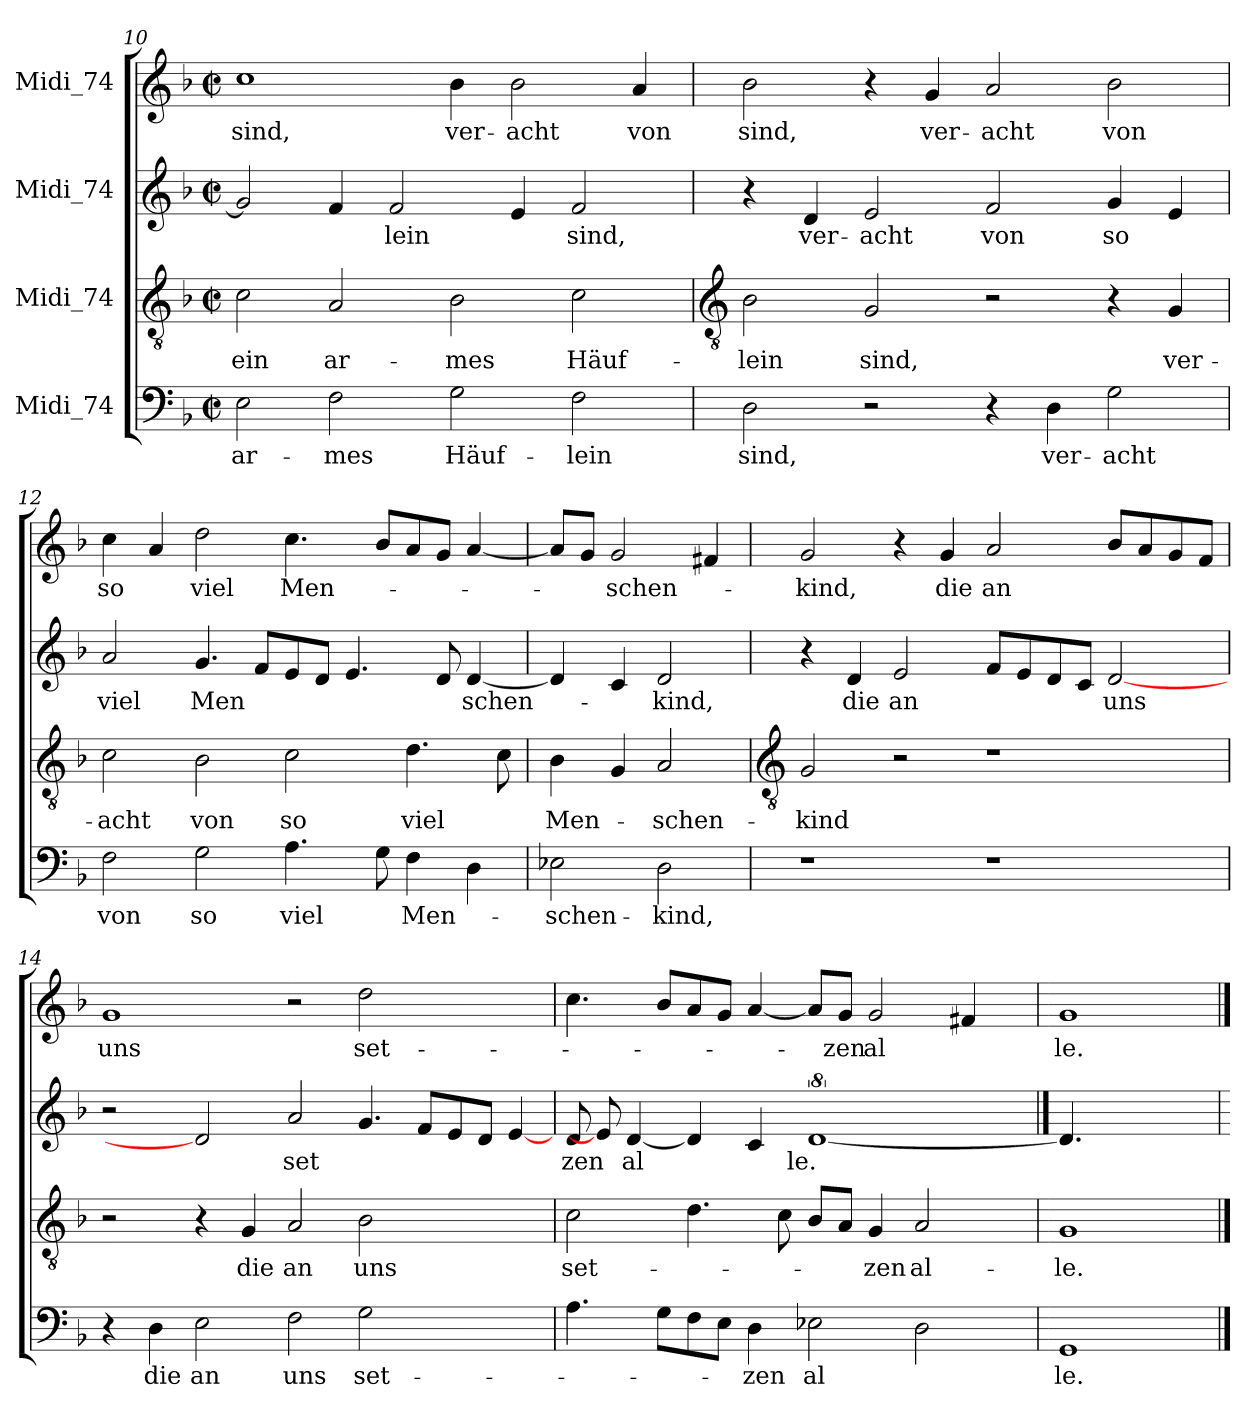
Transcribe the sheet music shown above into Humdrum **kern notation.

**kern	**text	**kern	**text	**kern	**text	**kern	**text
*part4	*part4	*part3	*part3	*part2	*part2	*part1	*part1
*staff4	*staff4	*staff3	*staff3	*staff2	*staff2	*staff1	*staff1
*I"Midi_74	*	*I"Midi_74	*	*I"Midi_74	*	*I"Midi_74	*
*clefF4	*	*clefGv2	*	*clefG2	*	*clefG2	*
*k[b-]	*	*k[b-]	*	*k[b-]	*	*k[b-]	*
*F:	*	*F:	*	*F:	*	*F:	*
*M4/2	*	*M4/2	*	*M4/2	*	*M4/2	*
*met(c|)	*	*met(c|)	*	*met(c|)	*	*met(c|)	*
=10	=10	=10	=10	=10	=10	=10	=10
!	!LO:LY:b	!	!LO:LY:b	!	!	!	!LO:LY:b
2E	ar-	2c	ein	2g]	.	1cc	sind,
!	!LO:LY:b	!	!LO:LY:b	!	!	!	!
2F	-mes	2A	ar-	4f	.	.	.
!	!	!	!	!	!LO:LY:b	!	!
.	.	.	.	2f	-lein	.	.
!	!LO:LY:b	!	!LO:LY:b	!	!	!	!LO:LY:b
2G	Häuf-	2B-	-mes	.	.	4b-	ver-
!	!	!	!	!	!	!	!LO:LY:b
.	.	.	.	4e	.	2b-	-acht
!	!LO:LY:b	!	!LO:LY:b	!	!LO:LY:b	!	!
2F	-lein	2c	Häuf-	2f	sind,	.	.
!	!	!	!	!	!	!	!LO:LY:b
.	.	.	.	.	.	4a	von
!!LO:LB:g=z
=11	=11	=11	=11	=11	=11	=11	=11
*	*	*clefGv2	*	*	*	*	*
!	!LO:LY:b	!	!LO:LY:b	!	!	!	!LO:LY:b
2D	sind,	2B-	-lein	4r	.	2b-	sind,
!	!	!	!	!	!LO:LY:b	!	!
.	.	.	.	4d	ver-	.	.
!	!	!	!LO:LY:b	!	!LO:LY:b	!	!
2r	.	2G	sind,	2e	-acht	4r	.
!	!	!	!	!	!	!	!LO:LY:b
.	.	.	.	.	.	4g	ver-
!	!	!	!	!	!LO:LY:b	!	!LO:LY:b
4r	.	2r	.	2f	von	2a	-acht
!	!LO:LY:b	!	!	!	!	!	!
4D	ver-	.	.	.	.	.	.
!	!LO:LY:b	!	!	!	!LO:LY:b	!	!LO:LY:b
2G	-acht	4r	.	4g	so	2b-	von
!	!	!	!LO:LY:b	!	!	!	!
.	.	4G	ver-	4e	.	.	.
=12	=12	=12	=12	=12	=12	=12	=12
!	!LO:LY:b	!	!LO:LY:b	!	!LO:LY:b	!	!LO:LY:b
2F	von	2c	-acht	2a	viel	4cc	so
.	.	.	.	.	.	4a	.
!	!LO:LY:b	!	!LO:LY:b	!	!LO:LY:b	!	!LO:LY:b
2G	so	2B-	von	4.g	Men	2dd	viel
.	.	.	.	8fL	.	.	.
!	!LO:LY:b	!	!LO:LY:b	!	!	!	!LO:LY:b
4.A	viel	2c	so	8e	.	4.cc	Men-
.	.	.	.	8dJ	.	.	.
.	.	.	.	4.e	.	.	.
8G	.	.	.	.	.	8b-L	.
!	!LO:LY:b	!	!LO:LY:b	!	!	!	!
4F	Men-	4.d	viel	.	.	8a	.
.	.	.	.	8d	.	8gJ	.
!	!	!	!	!	!LO:LY:b	!	!
4D	.	.	.	[4d	schen-	[4a	.
.	.	8c	.	.	.	.	.
=13	=13	=13	=13	=13	=13	=13	=13
!	!LO:LY:b	!	!LO:LY:b	!	!	!	!
2E-X	-schen-	4B-	Men-	4d]	.	8aL]	.
.	.	.	.	.	.	8gJ	.
!	!	!	!	!	!	!	!LO:LY:b
.	.	4G	.	4c	.	2g	-schen-
!	!LO:LY:b	!	!LO:LY:b	!	!LO:LY:b	!	!
2D	-kind,	2A	-schen-	2d	-kind,	.	.
.	.	.	.	.	.	4f#X	.
!!LO:LB:g=z
=14	=14	=14	=14	=14	=14	=14	=14
*	*	*clefGv2	*	*	*	*	*
!	!	!	!LO:LY:b	!	!	!	!LO:LY:b
1r	.	2G	-kind	4r	.	2g	-kind,
!	!	!	!	!	!LO:LY:b	!	!
.	.	.	.	4d	die	.	.
!	!	!	!	!	!LO:LY:b	!	!
.	.	2r	.	2e	an	4r	.
!	!	!	!	!	!	!	!LO:LY:b
.	.	.	.	.	.	4g	die
!	!	!	!	!	!	!	!LO:LY:b
1r	.	1r	.	8fL	.	2a	an
.	.	.	.	8e	.	.	.
.	.	.	.	8d	.	.	.
.	.	.	.	8cJ	.	.	.
!	!	!	!	!	!LO:LY:b	!	!
.	.	.	.	[2d	uns	8b-L	.
.	.	.	.	.	.	8a	.
.	.	.	.	.	.	8g	.
.	.	.	.	.	.	8fJ	.
=14A	=14A	=14A	=14A	=14A	=14A	=14A	=14A
!	!	!	!	!	!	!	!LO:LY:b
4r	.	2r	.	2r	.	1g	uns
!	!LO:LY:b	!	!	!	!	!	!
4D	die	.	.	.	.	.	.
!	!LO:LY:b	!	!	!	!	!	!
2E	an	4r	.	2d]	.	.	.
!	!	!	!LO:LY:b	!	!	!	!
.	.	4G	die	.	.	.	.
!	!LO:LY:b	!	!LO:LY:b	!	!LO:LY:b	!	!
2F	uns	2A	an	2a	set	2r	.
!	!LO:LY:b	!	!LO:LY:b	!	!	!	!LO:LY:b
2G	set-	2B-	uns	4.g	.	2dd	set-
.	.	.	.	8fL	.	.	.
2ryy	.	2ryy	.	8e	.	2ryy	.
.	.	.	.	8dJ	.	.	.
.	.	.	.	[4e	.	.	.
=15A	=15A	=15A	=15A	=15A	=15A	=15A	=15A
!	!	!	!LO:LY:b	!	!LO:LY:b	!	!
4.A	.	2c	set-	8d	zen	4.cc	.
.	.	.	.	8e]	.	.	.
!	!	!	!	!	!LO:LY:b	!	!
.	.	.	.	[4d	al	.	.
8GL	.	.	.	.	.	8b-L	.
8F	.	4.d	.	4d]	.	8a	.
8EJ	.	.	.	.	.	8gJ	.
!	!LO:LY:b	!	!	!	!	!	!
4D	-zen	.	.	4c	.	[4a	.
.	.	8c	.	.	.	.	.
!	!LO:LY:b	!	!	!	!LO:LY:b	!	!
2E-X	al	8B-L	.	[8%9d	le.	8aL]	.
!	!	!	!	!	!	!	!LO:LY:b
.	.	8AJ	.	.	.	8gJ	-zen
!	!	!	!LO:LY:b	!	!	!	!LO:LY:b
.	.	4G	-zen	.	.	2g	al
!	!	!	!LO:LY:b	!	!	!	!
2D	.	2A	al-	.	.	.	.
.	.	.	.	.	.	4f#X	.
8ryy	.	8ryy	.	.	.	8ryy	.
=16A	=16A	=16A	=16A	==16A	=16A	=16A	=16A
!	!LO:LY:b	!	!LO:LY:b	!	!	!	!LO:LY:b
1GG	le.	1G	-le.	4.d]	.	1g	le.
.	.	.	.	2ryy	.	.	.
.	.	.	.	8ryy	.	.	.
==	==	==	==	=	==	==	==
*-	*-	*-	*-	*-	*-	*-	*-
